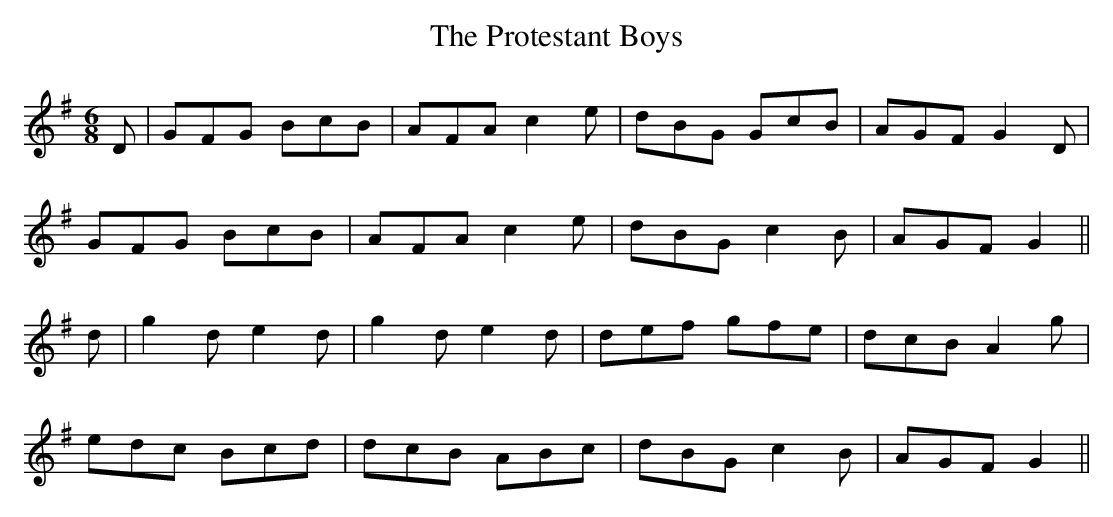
X:1
T:The Protestant Boys
M:6/8
L:1/8
K:G
D|GFG BcB|AFA c2 e|dBG GcB|AGF G2 D|
GFG BcB|AFA c2 e|dBG c2 B|AGF G2 ||
d|g2 d e2 d|g2 d e2 d|def gfe|dcB A2 g|
edc Bcd|dcB ABc|dBG c2 B|AGF G2 ||
